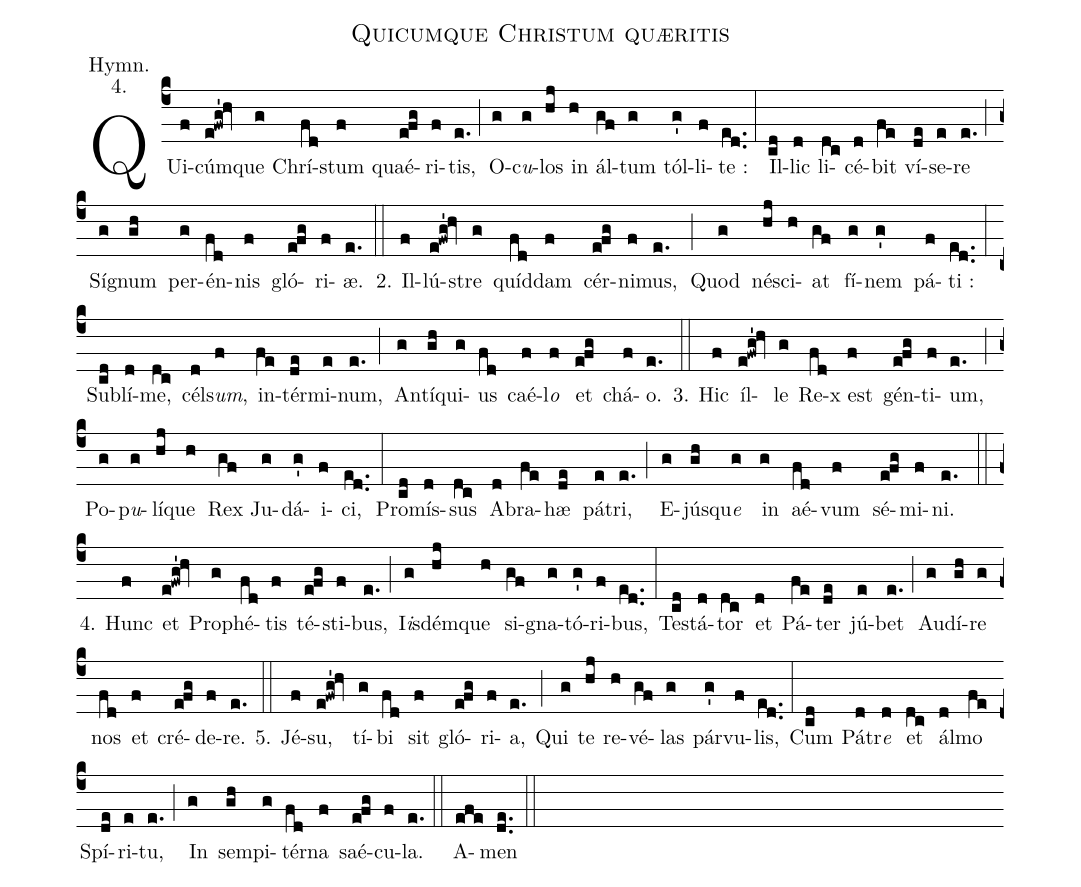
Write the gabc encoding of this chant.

name: Quicumque Christum quæritis;
office-part: Hymn for the Transfiguration;
mode: 4;
annotation: Hymn.;
annotation: 4.;
%%
% The syntax in this part is called gabc. Please refer to http://home.gna.org/gregorio/gabc/#basis

(c4)QUi(f)cúm(e!fwg'!hv)que(g) Chrí(fd)stum(f) quaé(e!fg)ri(f)tis,(e.) (;)
O(g)c<i>u</i>(g)los(hj) in(h) ál(gf)tum(g) tól(g')li(f)te :(ed..) (:)
Il(cd)lic(d) li(dc)cé(d)bit(fe) ví(de)se(e)re(e.) (;)
Sí(g)gnum(gh) per(g)én(fd)nis(f) gló(e!fg)ri(f)æ.(e.) (::)

2. Il(f)lú-(e!fwg'!hv)stre(g) quíd(fd)dam(f) cér(e!fg)ni(f)mus,(e.) (;)
Quod(g) né(hj)sci(h)at(gf) fí(g)nem(g') pá(f)ti :(ed..) (:)
Sub(cd)lí(d)me,(dc) cél(d)s<i>um</i>,(f) in(fe)tér(de)mi(e)num,(e.) (;)
An(g)tí(gh)qui(g)us(fd) caé(f)l<i>o</i>(f) et(e!fg) chá(f)o.(e.) (::)

3. Hic(f) íl(e!fwg'!hv)le(g) Re(fd)x est(f) gén(e!fg)ti(f)um,(e.) (;)
Po(g)p<i>u</i>(g)lí(hj)que(h) Re(gf)x Ju(g)dá(g')i(f)ci,(ed..) (:)
Pro(cd)mís(d)sus(dc) A(d)bra(fe)hæ(de) pá(e)tri,(e.) (;)
E(g)jús(gh)qu<i>e</i>(g) in(g) aé(fd)vum(f) sé(e!fg)mi(f)ni.(e.) (::)

4. Hunc(f) et(e!fwg'!hv) Pro(g)phé(fd)tis(f) té(e!fg)sti(f)bus,(e.) (;)
I<i>i</i>s(g)dém(hj)que(h) si-(gf)gna(g)tó(g')ri(f)bus,(ed..) (:)
Te(cd)stá(d)tor(dc) et(d) Pá(fe)ter(de) jú(e)bet(e.) (;)
Au(g)dí(gh)re(g) nos(fd) et(f) cré(e!fg)de(f)re.(e.) (::)

5. Jé(f)su,(e!fwg'!hv) tí(g)bi(fd) sit(f) gló(e!fg)ri(f)a,(e.) (;)
Qui(g) te(hj) re(h)vé(gf)las(g) pár(g')vu(f)lis,(ed..) (:)
Cum(cd) Pá(d)tr<i>e</i>(d) et(dc) ál(d)mo(fe) Spí(de)ri(e)tu,(e.) (;)
In(g) sem(gh)pi(g)tér(fd)na(f) saé(e!fg)cu(f)la.(e.) (::)

A(efe)men(de..) (::)
